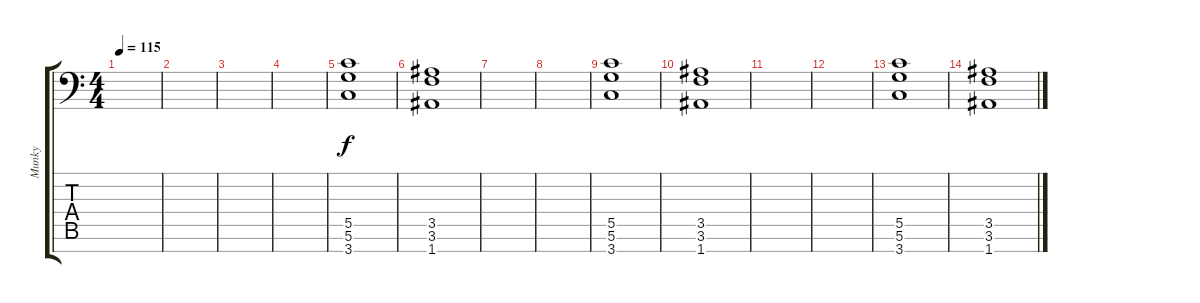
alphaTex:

\track ("Munky" "Munky") {instrument distortionguitar}
\staff {score tabs}
\tuning (D4 A3 F3 C3 G2 D2 A1) {hide}
\ts (4 4)
\tempo 115
\clef f4
\ks c
|
|
|
|
(5.5 5.6 3.7).1{volume 8} |
(3.5 3.6 1.7).1 |
|
|
(5.5 5.6 3.7).1 |
(3.5 3.6 1.7).1 |
|
|
(5.5 5.6 3.7).1 |
(3.5 3.6 1.7).1
